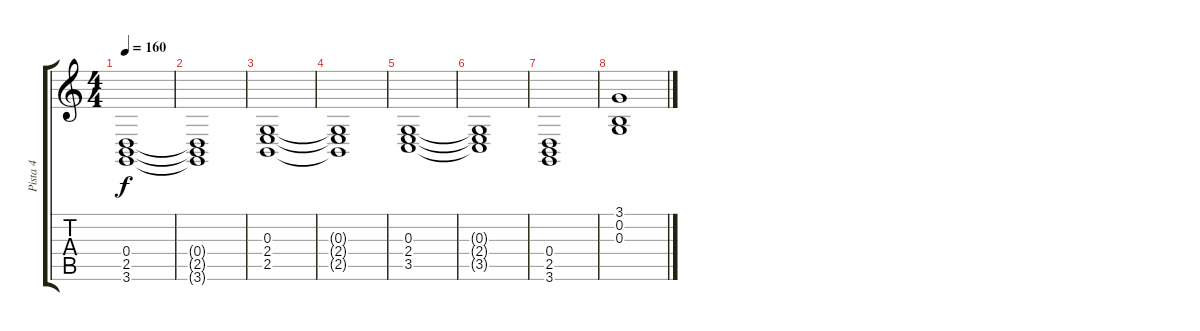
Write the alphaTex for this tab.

\track ("Pista 4" "Pista 4") {instrument violin}
\staff {score tabs}
\tuning (E4 B3 G3 D3 A2 E2) {hide}
\ts (4 4)
\tempo 160
\clef g2
\ks c
(0.4 2.5 3.6).1{dy f} |
(0.4{t} 2.5{t} 3.6{t}).1 |
(0.3 2.4 2.5).1 |
(0.3{t} 2.4{t} 2.5{t}).1 |
(0.3 2.4 3.5).1 |
(0.3{t} 2.4{t} 3.5{t}).1 |
(0.4 2.5 3.6).1 |
(3.1 0.2 0.3).1
